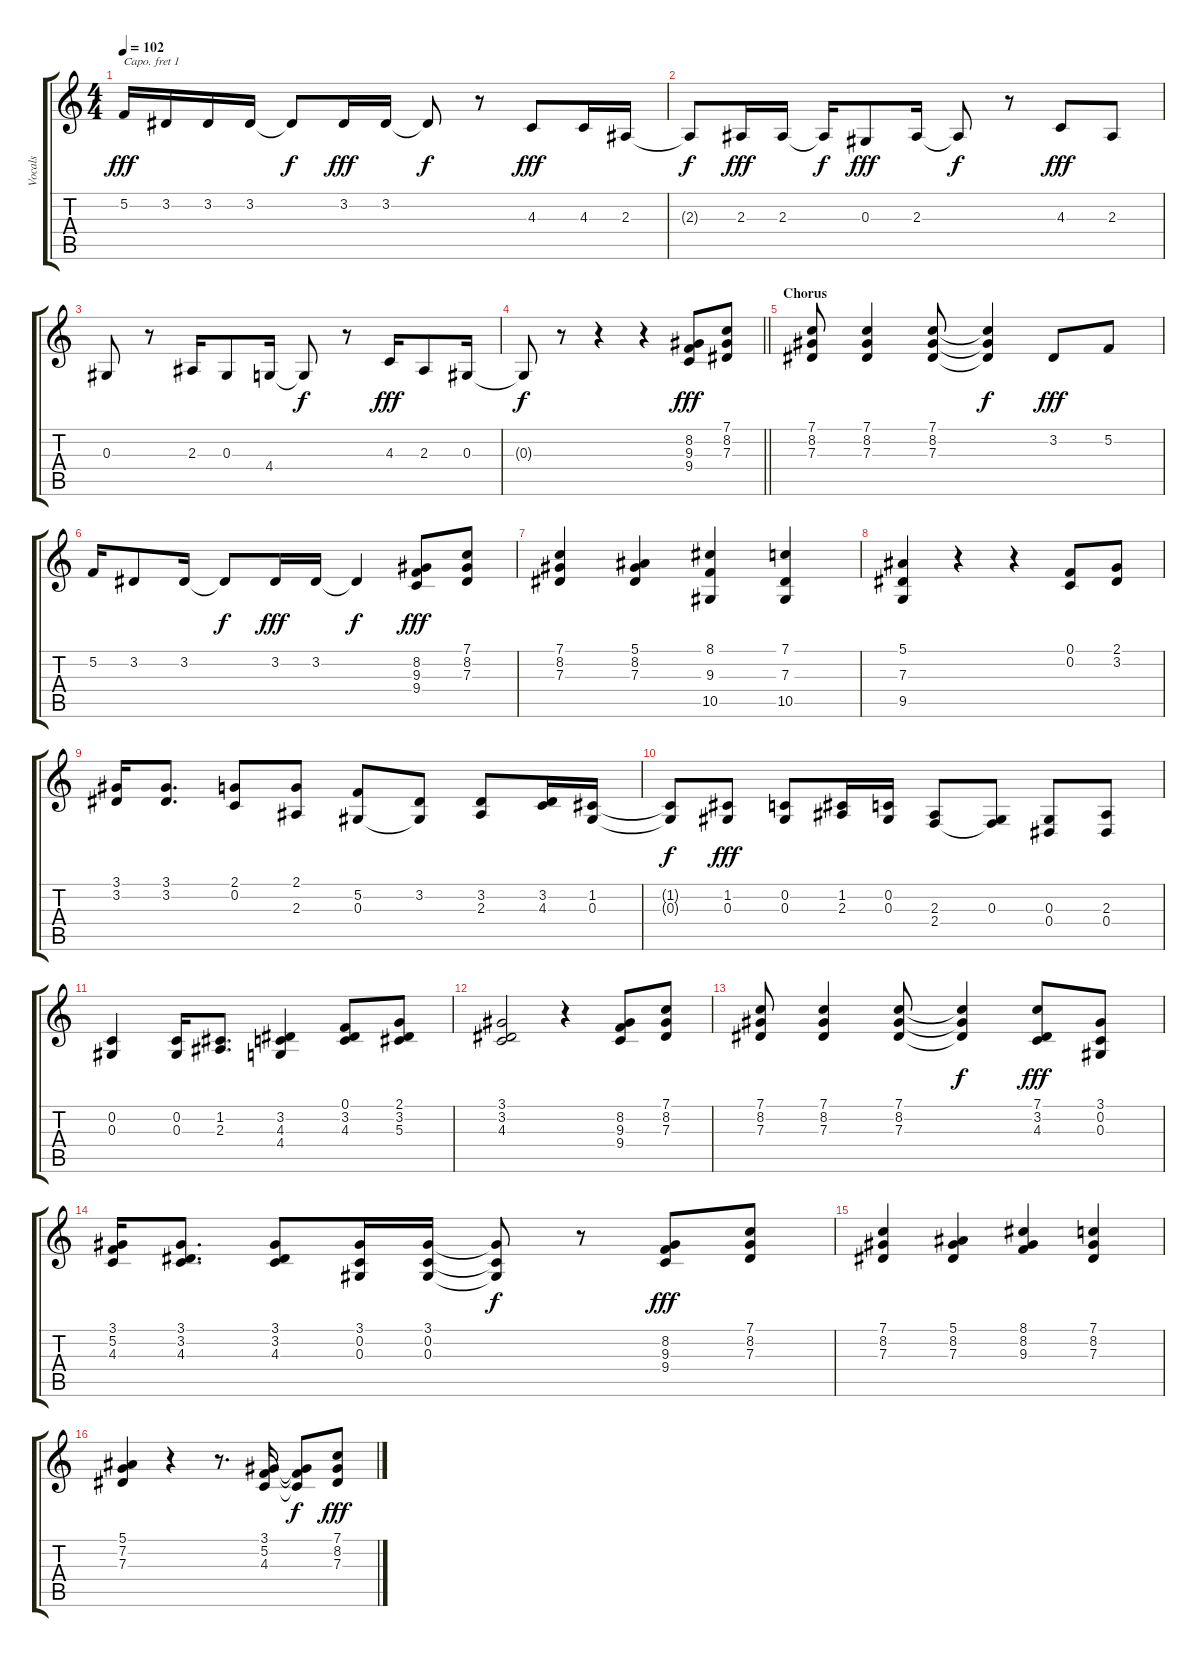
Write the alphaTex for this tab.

\track ("Vocals" "Vocals") {instrument lead6voice}
\staff {score tabs}
\capo 1
\tuning (E4 B3 G3 D3 A2 E2) {hide}
\ts (4 4)
\tempo 102
\clef g2
\ks c
5.2.16{dy fff} 3.2.16 3.2.16 3.2.16 3.2{t}.8{dy f} 3.2.16{dy fff} 3.2.16 3.2{t}.8{dy f} r.8 4.3.8{dy fff} 4.3.16 2.3.16 |
2.3{t}.8{dy f} 2.3.16{dy fff} 2.3.16 2.3{t}.16{dy f} 0.3.8{dy fff} 2.3.16 2.3{t}.8{dy f} r.8 4.3.8{dy fff} 2.3.8 |
0.3.8 r.8 2.3.16 0.3.8 4.4.16 4.4{t}.8{dy f} r.8 4.3.16{dy fff} 2.3.8 0.3.16 |
\barLineRight lightlight
0.3{t}.8{dy f} r.8 r.4 r.4 (8.2 9.3 9.4).8{dy fff} (7.1 8.2 7.3).8 |
\section ("" "Chorus")
(7.1 8.2 7.3).8 (7.1 8.2 7.3).4 (7.1 8.2 7.3).8 (7.1{t} 8.2{t} 7.3{t}).4{dy f} 3.2.8{dy fff} 5.2.8 |
5.2.16 3.2.8 3.2.16 3.2{t}.8{dy f} 3.2.16{dy fff} 3.2.16 3.2{t}.4{dy f} (8.2 9.3 9.4).8{dy fff} (7.1 8.2 7.3).8 |
(7.1 8.2 7.3).4 (5.1 8.2 7.3).4 (8.1 9.3 10.5).4 (7.1 7.3 10.5).4 |
(5.1 7.3 9.5).4 r.4 r.4 (0.1 0.2).8 (2.1 3.2).8 |
(3.1 3.2).16 (3.1 3.2).8{d} (2.1 0.2).8 (2.1 2.3).8 (5.2 0.3).8 (3.2 0.3{t}).8 (3.2 2.3).8 (3.2 4.3).16 (1.2 0.3).16 |
(1.2{t} 0.3{t}).8{dy f} (1.2 0.3).8{dy fff} (0.2 0.3).8 (1.2 2.3).16 (0.2 0.3).16 (2.3 2.4).8 (0.3 2.4{t}).8 (0.3 0.4).8 (2.3 0.4).8 |
(0.2 0.3).4 (0.2 0.3).16 (1.2 2.3).8{d} (3.2 4.3 4.4).4 (0.1 3.2 4.3).8 (2.1 3.2 5.3).8 |
(3.1 3.2 4.3).2 r.4 (8.2 9.3 9.4).8 (7.1 8.2 7.3).8 |
(7.1 8.2 7.3).8 (7.1 8.2 7.3).4 (7.1 8.2 7.3).8 (7.1{t} 8.2{t} 7.3{t}).4{dy f} (7.1 3.2 4.3).8{dy fff} (3.1 0.2 0.3).8 |
(3.1 5.2 4.3).16 (3.1 3.2 4.3).8{d} (3.1 3.2 4.3).8 (3.1 0.2 0.3).16 (3.1 0.2 0.3).16 (3.1{t} 0.2{t} 0.3{t}).8{dy f} r.8 (8.2 9.3 9.4).8{dy fff} (7.1 8.2 7.3).8 |
(7.1 8.2 7.3).4 (5.1 8.2 7.3).4 (8.1 8.2 9.3).4 (7.1 8.2 7.3).4 |
(5.1 7.2 7.3).4 r.4 r.8{d} (3.1 5.2 4.3).16 (3.1{t} 5.2{t} 4.3{t}).8{dy f} (7.1 8.2 7.3).8{dy fff}
